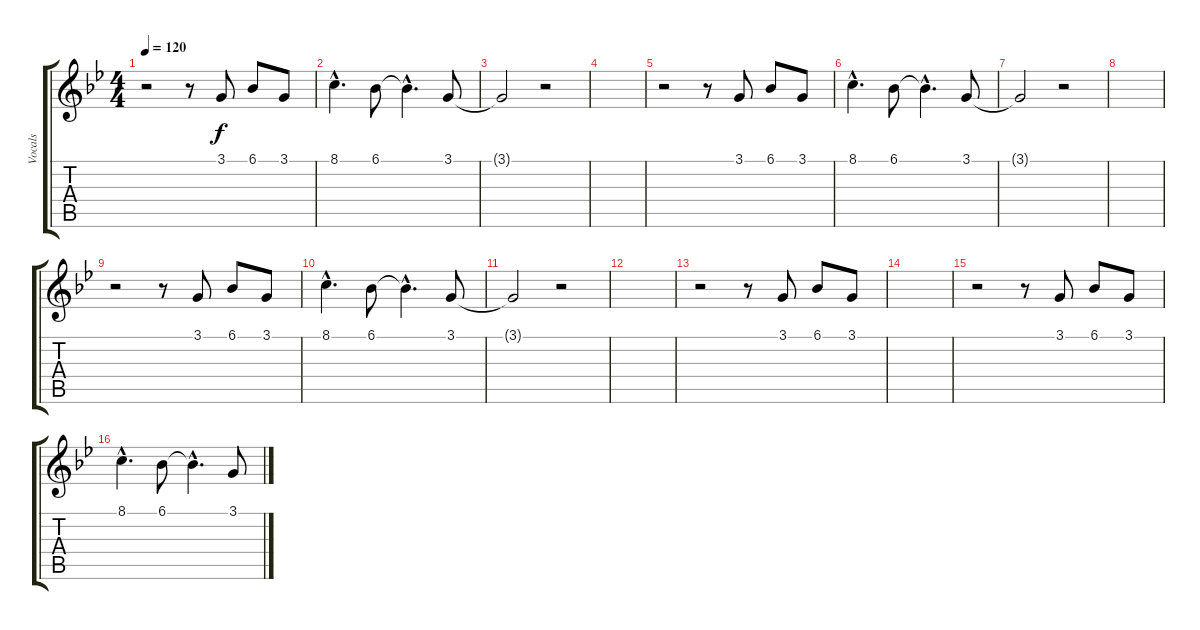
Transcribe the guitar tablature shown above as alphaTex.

\track ("Vocals" "Vocals") {instrument altosax}
\staff {score tabs}
\tuning (E4 B3 G3 D3 A2 E2) {hide}
\ts (4 4)
\tempo 120
\clef g2
\ks bb
r.2{dy f} r.8 3.1.8 6.1.8 3.1.8 |
8.1{hac}.4{d} 6.1.8 6.1{hac t}.4{d} 3.1.8 |
3.1{t}.2 r.2 |
|
r.2 r.8 3.1.8 6.1.8 3.1.8 |
8.1{hac}.4{d} 6.1.8 6.1{hac t}.4{d} 3.1.8 |
3.1{t}.2 r.2 |
|
r.2 r.8 3.1.8 6.1.8 3.1.8 |
8.1{hac}.4{d} 6.1.8 6.1{hac t}.4{d} 3.1.8 |
3.1{t}.2 r.2 |
|
r.2 r.8 3.1.8 6.1.8 3.1.8 |
|
r.2 r.8 3.1.8 6.1.8 3.1.8 |
8.1{hac}.4{d} 6.1.8 6.1{hac t}.4{d} 3.1.8
